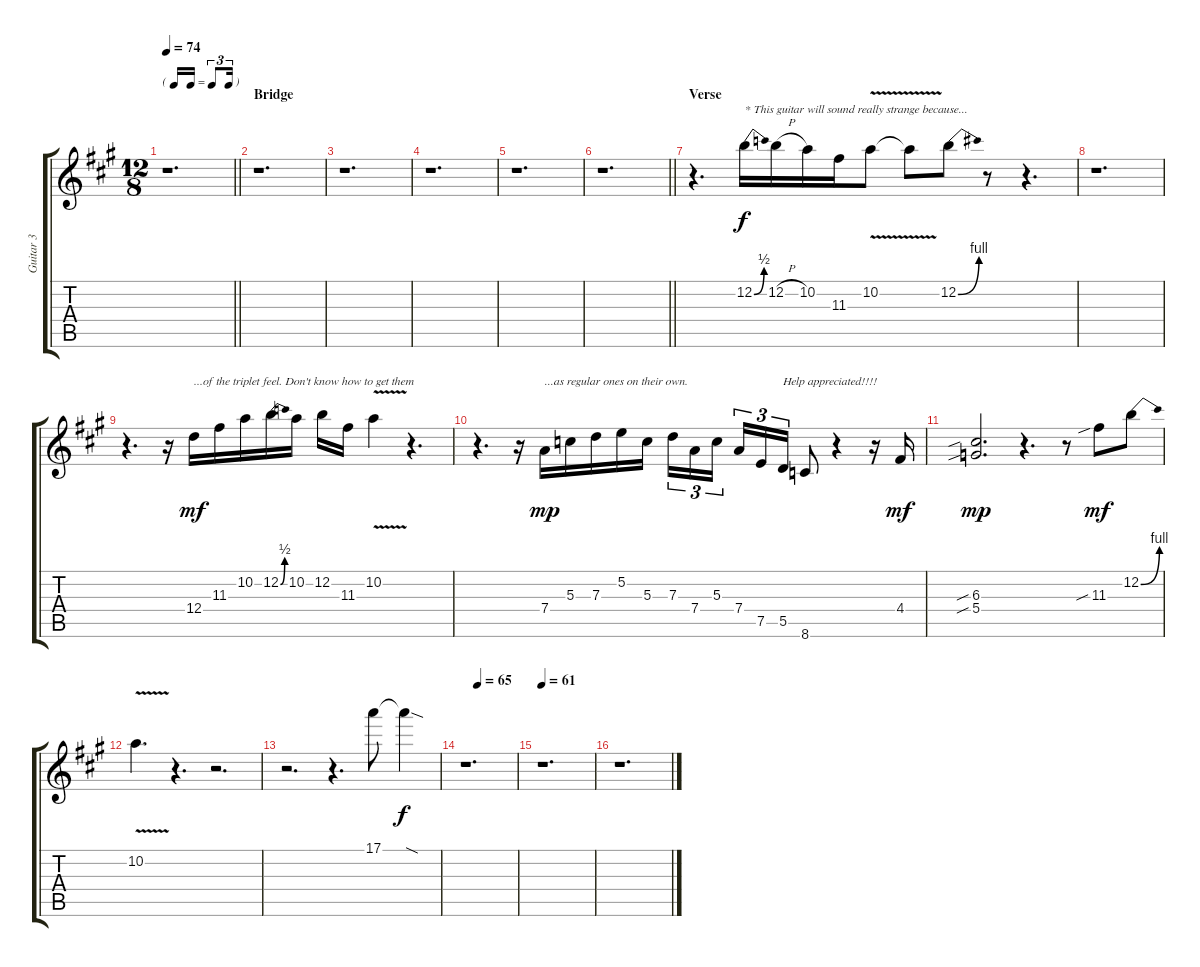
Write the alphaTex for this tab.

\track ("Guitar 3" "Guitar 3") {instrument distortionguitar}
\staff {score tabs}
\tuning (E4 B3 G3 D3 A2 E2) {hide}
\ts (12 8)
\tf triplet16th
\tempo 74
\clef g2
\barLineRight lightlight
\ks a
r.1{d dy f} |
\section ("" "Bridge")
r.1{d} |
r.1{d} |
r.1{d} |
r.1{d} |
\barLineRight lightlight
r.1{d} |
\section ("" "Verse")
r.4{d} 12.2{be (bend 0 0 60 2)}.16{txt "* This guitar will sound really strange because..."} 12.2{h}.16 10.2.16 11.3.16 10.2{v}.8 10.2{t}.8 12.2{be (bend 0 0 60 4)}.8 r.8 r.4{d} |
r.1{d} |
r.4{d} r.16 12.4.16{txt "...of the triplet feel. Don't know how to get them" dy mf} 11.3.16 10.2.16 12.2{be (bend 0 0 60 2)}.16 10.2.16 12.2.16 11.3.16 10.2{v}.4 r.4{d} |
r.4{d} r.16 7.4.16{txt "...as regular ones on their own. " dy mp volume 16} 5.3.16 7.3.16 5.2.16 5.3.16 7.3.16{tu (3 2)} 7.4.16{tu (3 2)} 5.3.16{tu (3 2) beam splitsecondary} 7.4.16{tu (3 2)} 7.5.16{tu (3 2)} 5.5.16{tu (3 2) txt "Help appreciated!!!!"} 8.6.8 r.4 r.16 4.4.16{dy mf} |
(6.3{sib} 5.4{sib}).2{d dy mp} r.4{d} r.8 11.3{sib}.8{dy mf volume 13} 12.2{be (bend 0 0 60 4)}.8 |
10.2{v}.4{d} r.4{d} r.2{d} |
r.2{d} r.4{d} 17.1.8 17.1{sod t}.4{dy f} |
\tempo (65 0.25)
r.1{d} |
\tempo 61
r.1{d} |
r.1{d}
